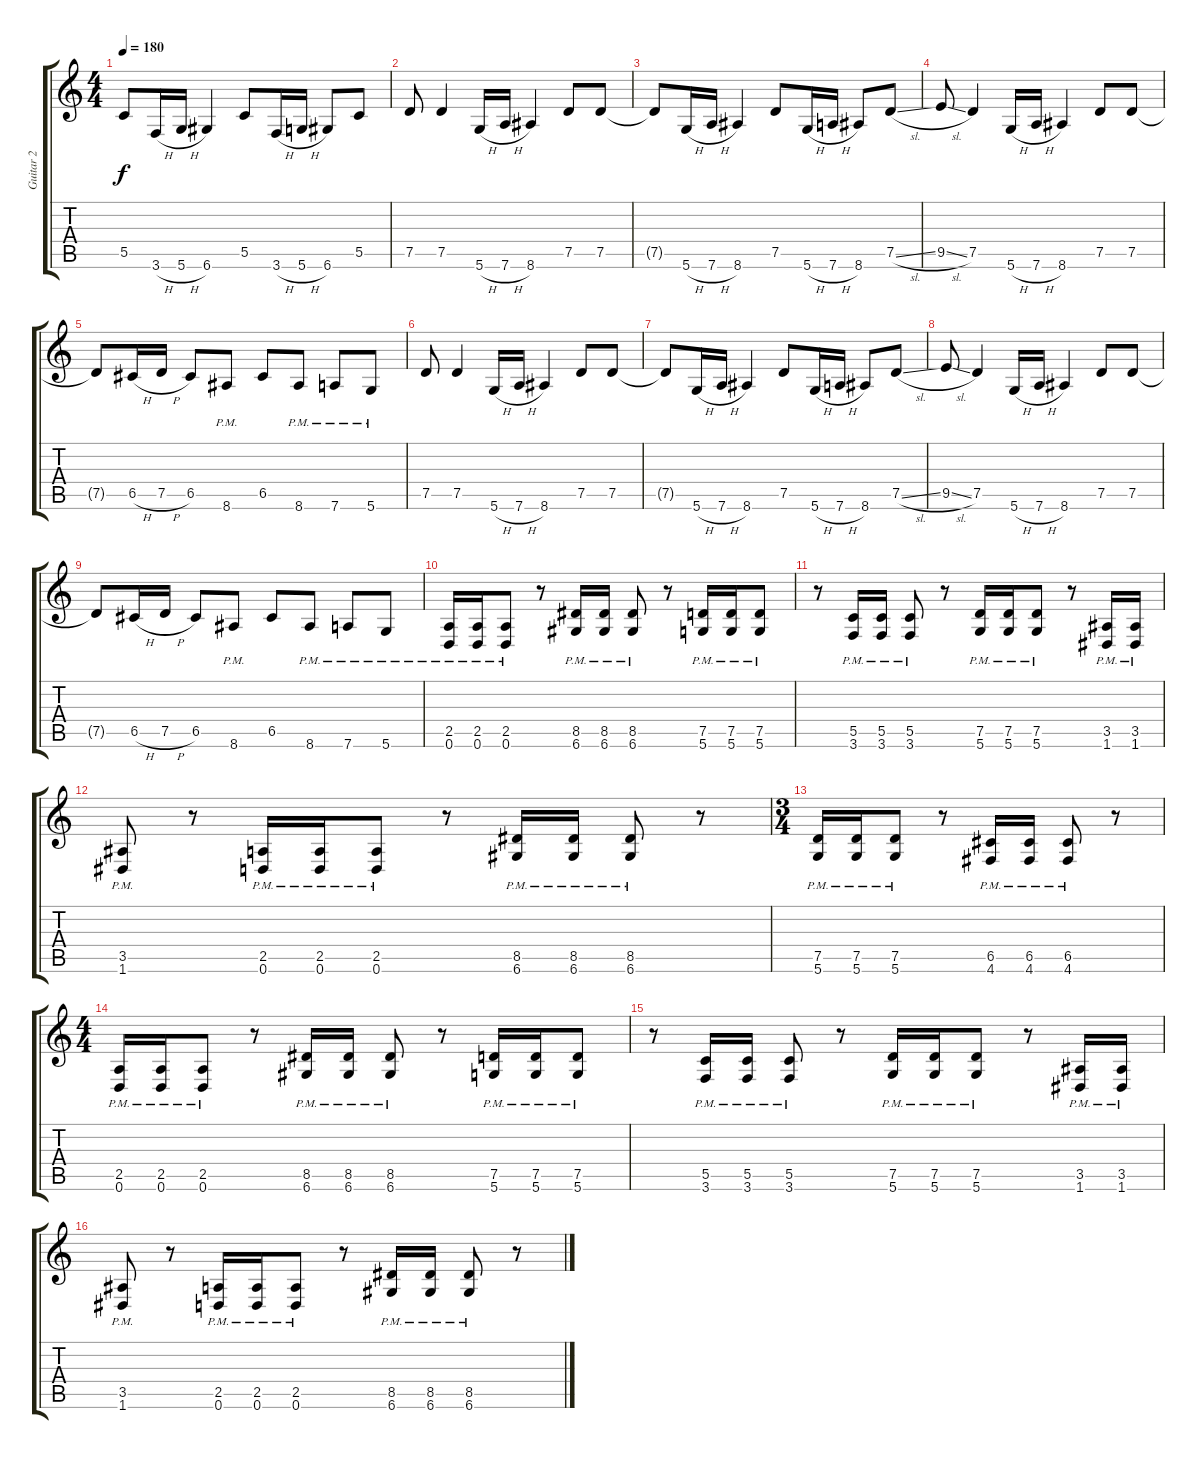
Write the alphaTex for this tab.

\track ("Guitar 2" "Guitar 2") {instrument distortionguitar}
\staff {score tabs}
\tuning (D4 A3 F3 C3 G2 D2) {hide}
\ts (4 4)
\tempo 180
\clef g2
\ks c
5.5{t}.8{dy f} 3.6{h}.16 5.6{h}.16 6.6.4 5.5.8 3.6{h}.16 5.6{h}.16 6.6.8 5.5.8 |
7.5.8 7.5.4 5.6{h}.16 7.6{h}.16 8.6.4 7.5.8 7.5.8 |
7.5{t}.8 5.6{h}.16 7.6{h}.16 8.6.4 7.5.8 5.6{h}.16 7.6{h}.16 8.6.8 7.5{sl}.8 |
9.5{sl}.8 7.5.4 5.6{h}.16 7.6{h}.16 8.6.4 7.5.8 7.5.8 |
7.5{t}.8 6.5{h}.16 7.5{h}.16 6.5.8 8.6{pm}.8 6.5.8 8.6{pm}.8 7.6{pm}.8 5.6{pm}.8 |
7.5.8 7.5.4 5.6{h}.16 7.6{h}.16 8.6.4 7.5.8 7.5.8 |
7.5{t}.8 5.6{h}.16 7.6{h}.16 8.6.4 7.5.8 5.6{h}.16 7.6{h}.16 8.6.8 7.5{sl}.8 |
9.5{sl}.8 7.5.4 5.6{h}.16 7.6{h}.16 8.6.4 7.5.8 7.5.8 |
7.5{t}.8 6.5{h}.16 7.5{h}.16 6.5.8 8.6{pm}.8 6.5.8 8.6{pm}.8 7.6{pm}.8 5.6{pm}.8 |
(2.5{pm} 0.6{pm}).16 (2.5{pm} 0.6{pm}).16 (2.5{pm} 0.6{pm}).8 r.8 (8.5{pm} 6.6{pm}).16 (8.5{pm} 6.6{pm}).16 (8.5{pm} 6.6{pm}).8 r.8 (7.5{pm} 5.6{pm}).16 (7.5{pm} 5.6{pm}).16 (7.5{pm} 5.6{pm}).8 |
r.8 (5.5{pm} 3.6{pm}).16 (5.5{pm} 3.6{pm}).16 (5.5{pm} 3.6{pm}).8 r.8 (7.5{pm} 5.6{pm}).16 (7.5{pm} 5.6{pm}).16 (7.5{pm} 5.6{pm}).8 r.8 (3.5{pm} 1.6{pm}).16 (3.5{pm} 1.6{pm}).16 |
(3.5{pm} 1.6{pm}).8 r.8 (2.5{pm} 0.6{pm}).16 (2.5{pm} 0.6{pm}).16 (2.5{pm} 0.6{pm}).8 r.8 (8.5{pm} 6.6{pm}).16 (8.5{pm} 6.6{pm}).16 (8.5{pm} 6.6{pm}).8 r.8 |
\ts (3 4)
(7.5{pm} 5.6{pm}).16 (7.5{pm} 5.6{pm}).16 (7.5{pm} 5.6{pm}).8 r.8 (6.5{pm} 4.6{pm}).16 (6.5{pm} 4.6{pm}).16 (6.5{pm} 4.6{pm}).8 r.8 |
\ts (4 4)
(2.5{pm} 0.6{pm}).16 (2.5{pm} 0.6{pm}).16 (2.5{pm} 0.6{pm}).8 r.8 (8.5{pm} 6.6{pm}).16 (8.5{pm} 6.6{pm}).16 (8.5{pm} 6.6{pm}).8 r.8 (7.5{pm} 5.6{pm}).16 (7.5{pm} 5.6{pm}).16 (7.5{pm} 5.6{pm}).8 |
r.8 (5.5{pm} 3.6{pm}).16 (5.5{pm} 3.6{pm}).16 (5.5{pm} 3.6{pm}).8 r.8 (7.5{pm} 5.6{pm}).16 (7.5{pm} 5.6{pm}).16 (7.5{pm} 5.6{pm}).8 r.8 (3.5{pm} 1.6{pm}).16 (3.5{pm} 1.6{pm}).16 |
(3.5{pm} 1.6{pm}).8 r.8 (2.5{pm} 0.6{pm}).16 (2.5{pm} 0.6{pm}).16 (2.5{pm} 0.6{pm}).8 r.8 (8.5{pm} 6.6{pm}).16 (8.5{pm} 6.6{pm}).16 (8.5{pm} 6.6{pm}).8 r.8
